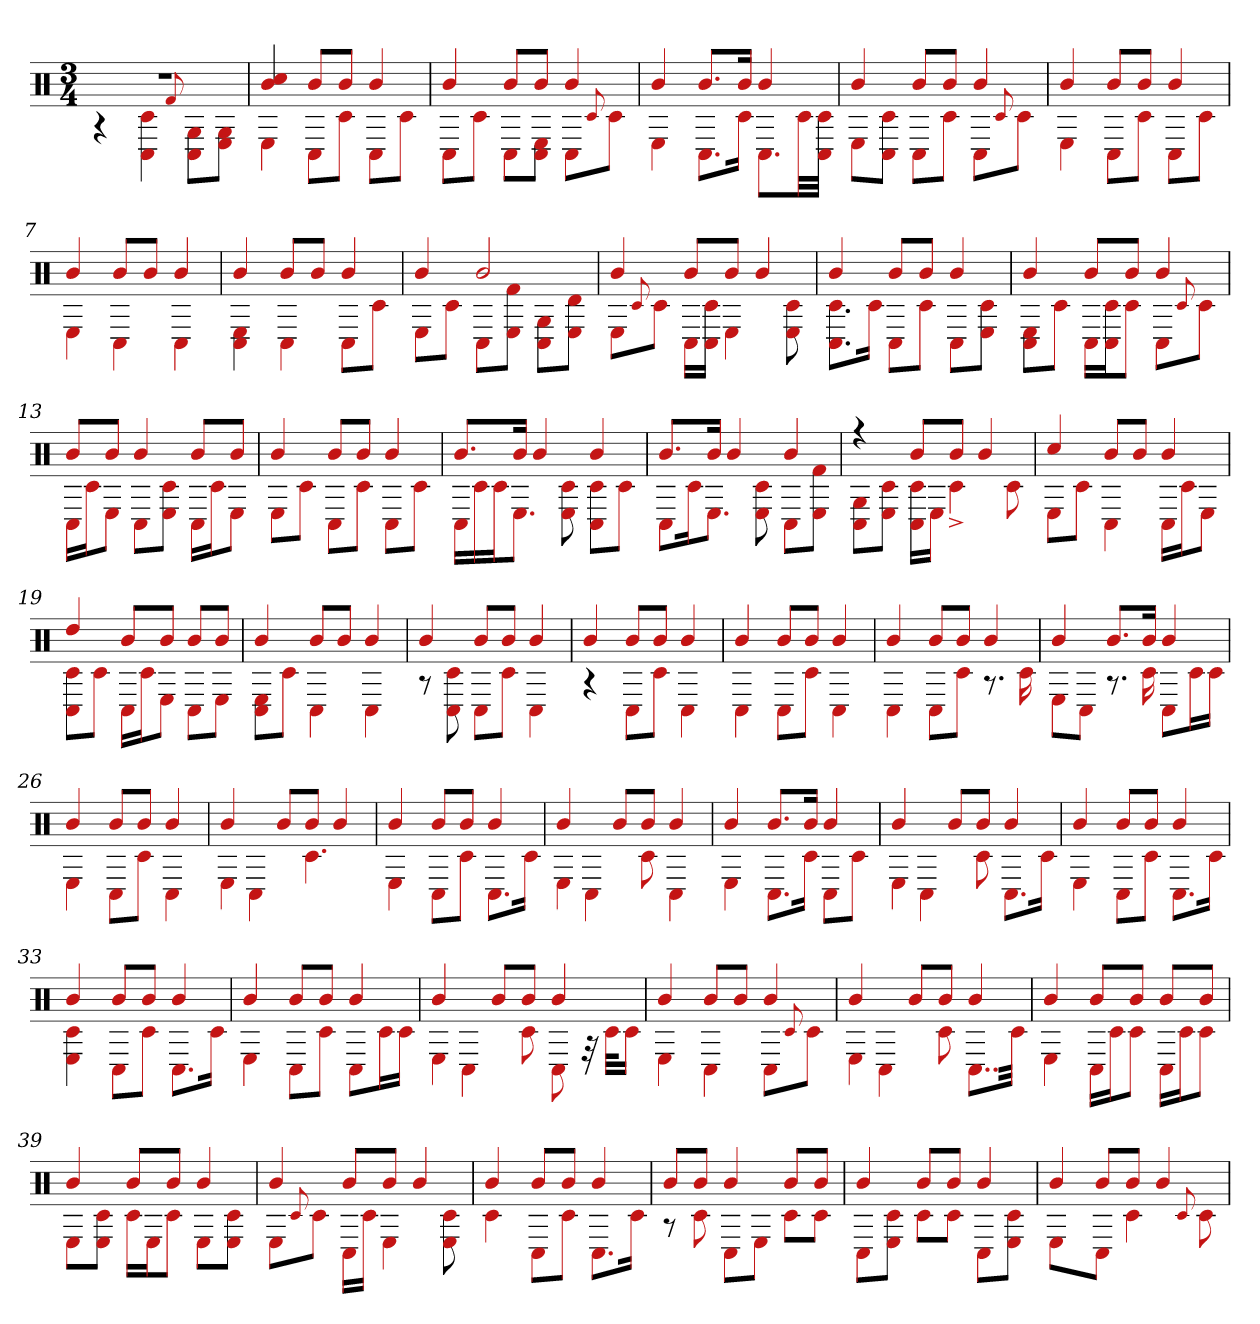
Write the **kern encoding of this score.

**kern
*part1
*staff1
*clefX
*k[]
*M3/4
=1
*^
2.r	4r
.	4C# 4c#
.	8qqf#
.	8G 8C#L
.	8G 8EJ
=2	=2
4cc# 4b	4E
8bL	8C#L
8bJ	8c#J
4b	8C#L
.	8c#J
=3	=3
4b	8C#L
.	8c#J
8bL	8C#L
8bJ	8C# 8EJ
4b	8C#L
.	8qqc#
.	8c#J
=4	=4
4b	4E
8.bL	8.C#L
16bJk	16c#Jk
4b	8.C#L
.	32c#LL
.	32C# 32c#JJJ
=5	=5
4b	8EL
.	8C# 8c#J
8bL	8C#L
8bJ	8c#J
4b	8C#L
.	8qqc#
.	8c#J
=6	=6
4b	4E
8bL	8C#L
8bJ	8c#J
4b	8C#L
.	8c#J
=7	=7
4b	4E
8bL	4C#
8bJ	.
4b	4C#
=8	=8
4b	4C# 4E
8bL	4C#
8bJ	.
4b	8C#L
.	8c#J
=9	=9
4b	8EL
.	8c#J
2b	8C#L
.	8f# 8EJ
.	8C# 8GL
.	8d 8EJ
=10	=10
4b	8EL
.	8qqc#
.	8c#J
8bL	16C#LL
.	16C# 16c#JJ
8bJ	4E
4b	.
.	8c# 8E
=11	=11
4b	8.C# 8.c#L
.	16c#Jk
8bL	8C#L
8bJ	8c#J
4b	8C#L
.	8c# 8EJ
=12	=12
4b	8C# 8EL
.	8c#J
8bL	16C#LL
.	16c# 16C#J
8bJ	8c#J
4b	8C#L
.	8qqc#
.	8c#J
=13	=13
8bL	16C#LL
.	16c#J
8bJ	8EJ
4b	8C#L
.	8c# 8EJ
8bL	16C#LL
.	16c#J
8bJ	8EJ
=14	=14
4b	8EL
.	8c#J
8bL	8C#L
8bJ	8c#J
4b	8C#L
.	8c#J
=15	=15
8.bL	16C#LL
.	16c#
.	16c#J
16bJk	8.EJ
4b	.
.	8c# 8E
4b	8C# 8c#L
.	8c#J
=16	=16
8.bL	8C#L
.	16c#k
16bJk	8.EJ
4b	.
.	8c# 8E
4b	8C#L
.	8f# 8EJ
=17	=17
4r	8C# 8GL
.	8c# 8EJ
8bL	16C# 16c#LL
.	16EJJ
8bJ	4c#^
4b	.
.	8c#
=18	=18
4cc#	8EL
.	8c#J
8bL	4C#
8bJ	.
4b	16C#LL
.	16c#J
.	8EJ
=19	=19
4dd	8C# 8c#L
.	8c#J
8bL	16C#LL
.	16c#J
8bJ	8EJ
8bL	8C#L
8bJ	8EJ
=20	=20
4b	8C# 8EL
.	8c#J
8bL	4C#
8bJ	.
4b	4C#
=21	=21
4b	8r
.	8C# 8c#
8bL	8C#L
8bJ	8c#J
4b	4C#
=22	=22
4b	4r
8bL	8C#L
8bJ	8c#J
4b	4C#
=23	=23
4b	4C#
8bL	8C#L
8bJ	8c#J
4b	4C#
=24	=24
4b	4C#
8bL	8C#L
8bJ	8c#J
4b	8.r
.	16c#
=25	=25
4b	8EL
.	8C#J
8.bL	8.r
16bJk	16c#
4b	8C#L
.	16c#L
.	16c#JJ
=26	=26
4b	4E
8bL	8C#L
8bJ	8c#J
4b	4C#
=27	=27
4b	8EJ
.	4C#
8bL	.
8bJ	4.c#
4b	.
=28	=28
4b	4E
8bL	8C#L
8bJ	8c#J
4b	8.C#L
.	16c#Jk
=29	=29
4b	8EJ
.	4C#
8bL	.
8bJ	8c#
4b	4C#
=30	=30
4b	4E
8.bL	8.C#L
16bJk	16c#Jk
4b	8C#L
.	8c#J
=31	=31
4b	8EJ
.	4C#
8bL	.
8bJ	8c#
4b	8.C#L
.	16c#Jk
=32	=32
4b	4E
8bL	8C#L
8bJ	8c#J
4b	8.C#L
.	16c#Jk
=33	=33
4b	4c# 4E
8bL	8C#L
8bJ	8c#J
4b	8.C#L
.	16c#Jk
=34	=34
4b	4E
8bL	8C#L
8bJ	8c#J
4b	8C#L
.	16c#L
.	16c#JJ
=35	=35
4b	8EJ
.	4C#
8bL	.
8bJ	8c#
4b	8C#
.	32r
.	32c#KLL
.	16c#JJ
=36	=36
4b	4E
8bL	4C#
8bJ	.
4b	8C#L
.	8qqc#
.	8c#J
=37	=37
4b	8EJ
.	4C#
8bL	.
8bJ	8c#
4b	8..C#L
.	32c#Jkk
=38	=38
4b	4E
8bL	16C#LL
.	16c#J
8bJ	8c#J
8bL	16C#LL
.	16c#J
8bJ	8c#J
=39	=39
4b	8EL
.	8c# 8EJ
8bL	16c#LL
.	16EJ
8bJ	8c#J
4b	8EL
.	8c# 8EJ
=40	=40
4b	8EL
.	8qqc#
.	8c#J
8bL	16C#LL
.	16c#JJ
8bJ	4E
4b	.
.	8c# 8E
=41	=41
4b	4c#
8bL	8C#L
8bJ	8c#J
4b	8.C#L
.	16c#Jk
=42	=42
8bL	8r
8bJ	8c#
4b	8C#L
.	8EJ
8bL	8c#L
8bJ	8c#J
=43	=43
4b	8C#L
.	8c# 8EJ
8bL	8c#L
8bJ	8c#J
4b	8C#L
.	8c# 8EJ
=44	=44
4b	4E
8bL	8C#J
8bJ	4c#
4b	.
.	8qqc#
.	8c#
*v	*v
=
*-
